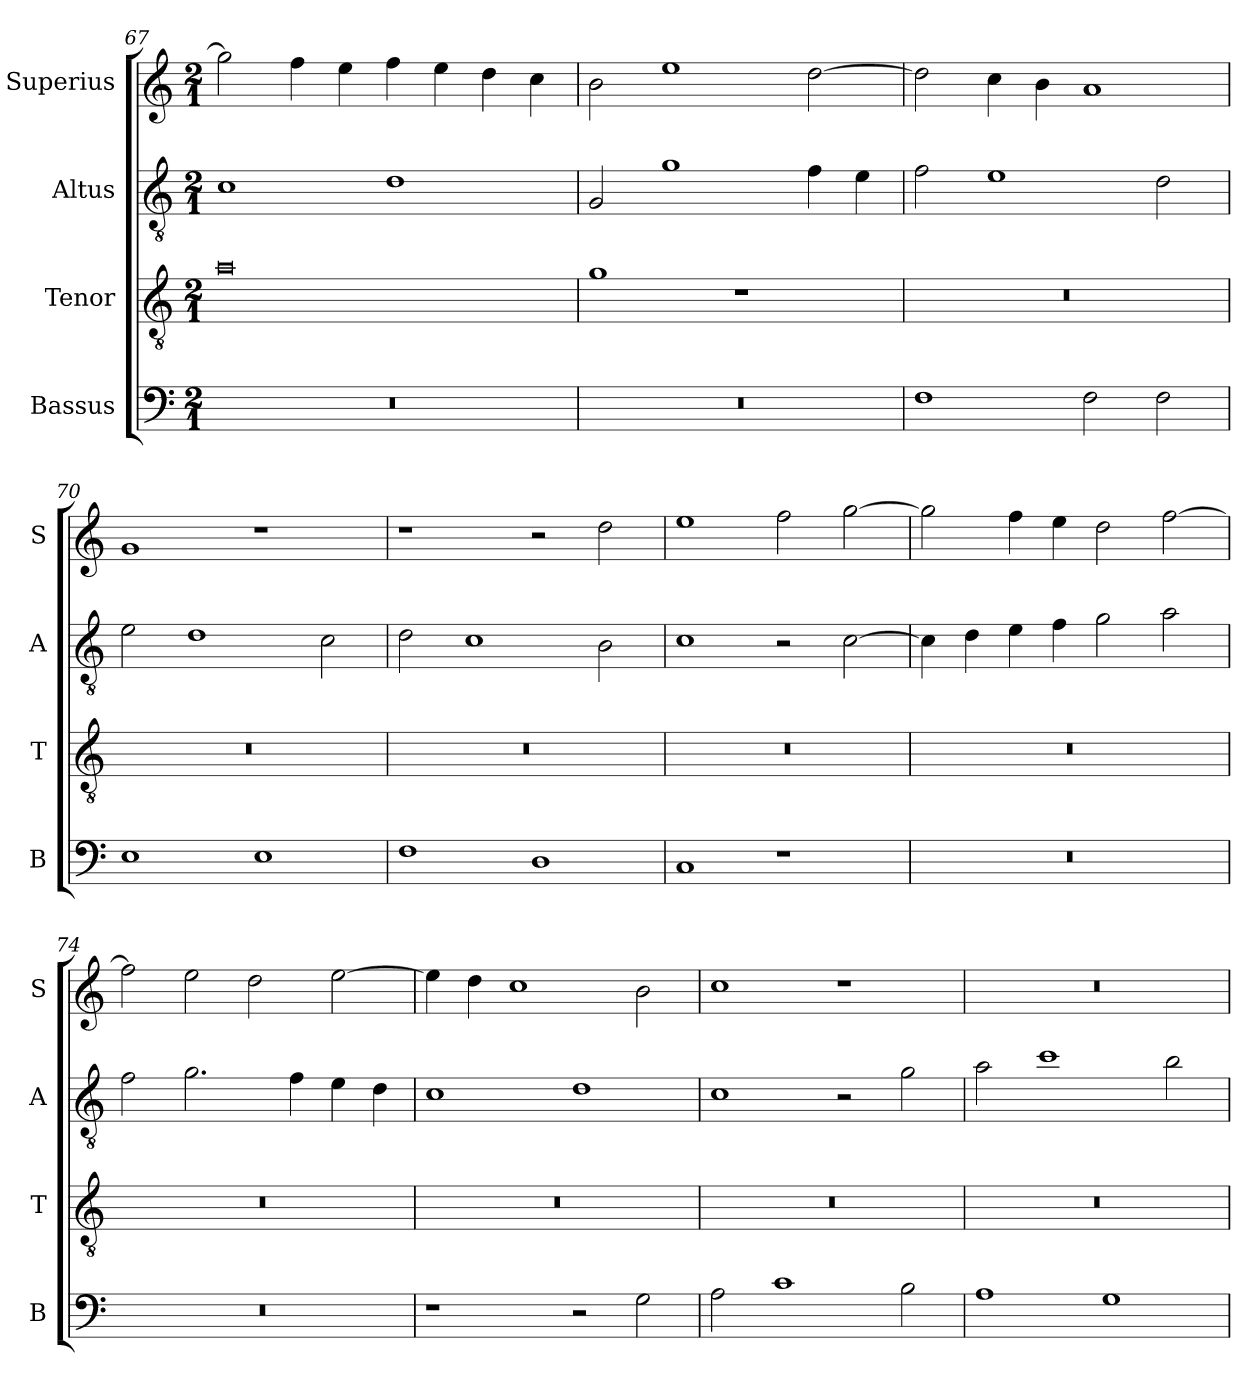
**kern	**kern	**kern	**kern
*part4	*part3	*part2	*part1
*staff4	*staff3	*staff2	*staff1
*I"Bassus	*I"Tenor	*I"Altus	*I"Superius
*I'B	*I'T	*I'A	*I'S
*clefF4	*clefGv2	*clefGv2	*clefG2
*k[]	*k[]	*k[]	*k[]
*M2/1	*M2/1	*M2/1	*M2/1
=67	=67	=67	=67
0r	0a	1c	2gg]
.	.	.	4ff
.	.	.	4ee
.	.	1d	4ff
.	.	.	4ee
.	.	.	4dd
.	.	.	4cc
=68	=68	=68	=68
0r	1g	2G	2b
.	.	1g	1ee
.	1r	.	.
.	.	4f	[2dd
.	.	4e	.
=69	=69	=69	=69
1F	0r	2f	2dd]
.	.	1e	4cc
.	.	.	4b
2F	.	.	1a
2F	.	2d	.
=70	=70	=70	=70
1E	0r	2e	1g
.	.	1d	.
1E	.	.	1r
.	.	2c	.
=71	=71	=71	=71
1F	0r	2d	1r
.	.	1c	.
1D	.	.	2r
.	.	2B	2dd
=72	=72	=72	=72
1C	0r	1c	1ee
1r	.	2r	2ff
.	.	[2c	[2gg
=73	=73	=73	=73
0r	0r	4c]	2gg]
.	.	4d	.
.	.	4e	4ff
.	.	4f	4ee
.	.	2g	2dd
.	.	2a	[2ff
=74	=74	=74	=74
0r	0r	2f	2ff]
.	.	2.g	2ee
.	.	.	2dd
.	.	4f	.
.	.	4e	[2ee
.	.	4d	.
=75	=75	=75	=75
1r	0r	1c	4ee]
.	.	.	4dd
.	.	.	1cc
2r	.	1d	.
2G	.	.	2b
=76	=76	=76	=76
2A	0r	1c	1cc
1c	.	.	.
.	.	2r	1r
2B	.	2g	.
=77	=77	=77	=77
1A	0r	2a	0r
.	.	1cc	.
1G	.	.	.
.	.	2b	.
=	=	=	=
*-	*-	*-	*-
